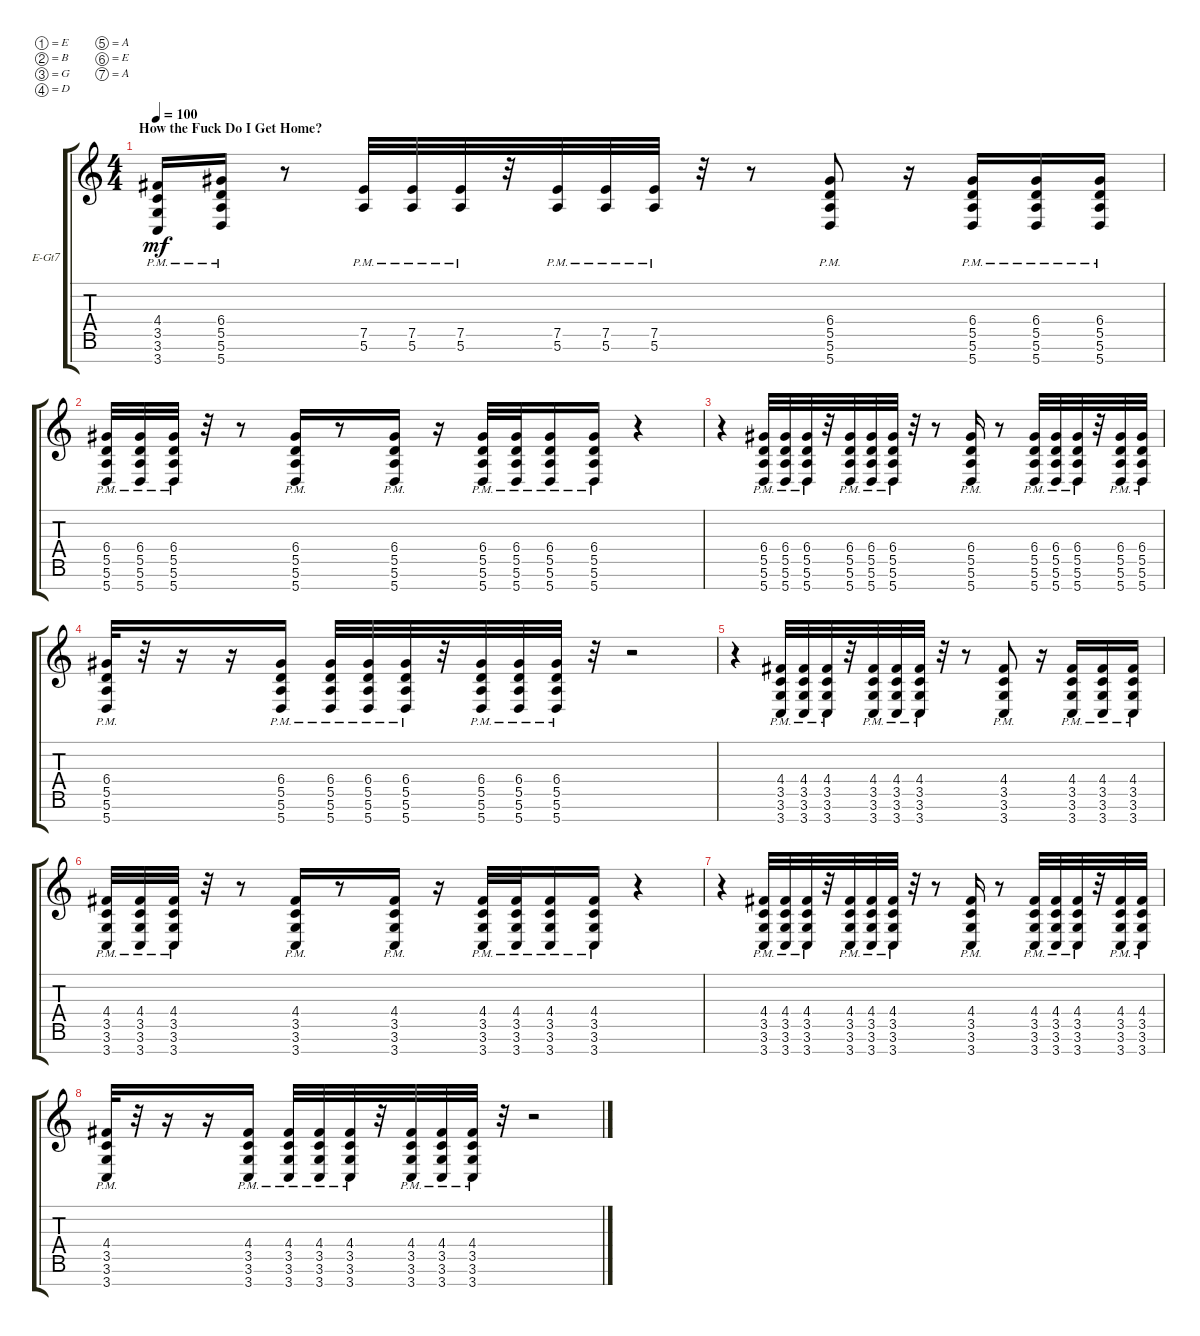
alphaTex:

\defaultSystemsLayout 4
\bracketExtendMode groupsimilarinstruments
\firstSystemTrackNameOrientation horizontal
\otherSystemsTrackNameOrientation horizontal
\track ("Diego Farias" "E-Gt7") {instrument distortionguitar}
\staff {score tabs}
\tuning (E4 B3 G3 D3 A2 E2 A1)
\ts (4 4)
\section ("" "How the Fuck Do I Get Home?")
\tempo 100
\clef g2
\ks c
(3.7{pm t} 3.5{pm t} 3.6{pm t} 4.4{pm t}).16{dy mf} (5.7{pm} 6.4{pm} 5.5{pm} 5.6{pm}).16 r.8 (5.6{pm} 7.5{pm}).32 (5.6{pm} 7.5{pm}).32 (5.6{pm} 7.5{pm}).32 r.32 (5.6{pm} 7.5{pm}).32 (5.6{pm} 7.5{pm}).32 (5.6{pm} 7.5{pm}).32 r.32 r.8 (5.7{pm} 5.6{pm} 5.5{pm} 6.4{pm}).8 r.16 (5.7{pm} 5.6{pm} 5.5{pm} 6.4{pm}).16 (5.7{pm} 5.6{pm} 5.5{pm} 6.4{pm}).16 (5.7{pm} 5.6{pm} 5.5{pm} 6.4{pm}).16 |
(5.7{pm} 5.6{pm} 5.5{pm} 6.4{pm}).32 (5.7{pm} 5.5{pm} 5.6{pm} 6.4{pm}).32 (5.7{pm} 5.6{pm} 5.5{pm} 6.4{pm}).32 r.32 r.8 (5.7{pm} 5.6{pm} 5.5{pm} 6.4{pm}).16 r.8 (5.7{pm} 5.6{pm} 5.5{pm} 6.4{pm}).16 r.16 (5.7{pm} 5.6{pm} 5.5{pm} 6.4{pm}).32 (5.7{pm} 6.4{pm} 5.5{pm} 5.6{pm}).32 (5.7{pm} 6.4{pm} 5.5{pm} 5.6{pm}).16 (5.7{pm} 6.4{pm} 5.5{pm} 5.6{pm}).16 r.4 |
r.4 (5.7{pm} 6.4{pm} 5.5{pm} 5.6{pm}).32 (5.7{pm} 6.4{pm} 5.5{pm} 5.6{pm}).32 (5.7{pm} 6.4{pm} 5.6{pm} 5.5{pm}).32 r.32 (5.7{pm} 5.5{pm} 5.6{pm} 6.4{pm}).32 (5.7{pm} 5.6{pm} 5.5{pm} 6.4{pm}).32 (5.7{pm} 5.6{pm} 5.5{pm} 6.4{pm}).32 r.32 r.8 (5.7{pm} 5.6{pm} 5.5{pm} 6.4{pm}).16 r.8 (5.7{pm} 6.4{pm} 5.5{pm} 5.6{pm}).32 (5.7{pm} 6.4{pm} 5.5{pm} 5.6{pm}).32 (5.7{pm} 6.4{pm} 5.6{pm} 5.5{pm}).32 r.32 (5.7{pm} 5.5{pm} 5.6{pm} 6.4{pm}).32 (5.7{pm} 5.6{pm} 5.5{pm} 6.4{pm}).32 |
(5.7{pm} 6.4{pm} 5.5{pm} 5.6{pm}).32 r.32 r.16 r.16 (5.7{pm} 5.6{pm} 5.5{pm} 6.4{pm}).16 (5.7{pm} 6.4{pm} 5.5{pm} 5.6{pm}).32 (5.7{pm} 6.4{pm} 5.5{pm} 5.6{pm}).32 (5.7{pm} 6.4{pm} 5.6{pm} 5.5{pm}).32 r.32 (5.7{pm} 5.5{pm} 5.6{pm} 6.4{pm}).32 (5.7{pm} 5.6{pm} 5.5{pm} 6.4{pm}).32 (5.7{pm} 5.6{pm} 5.5{pm} 6.4{pm}).32 r.32 r.2 |
r.4 (3.7{pm} 3.5{pm} 4.4{pm} 3.6{pm}).32 (3.7{pm} 3.6{pm} 3.5{pm} 4.4{pm}).32 (3.7{pm} 3.6{pm} 3.5{pm} 4.4{pm}).32 r.32 (3.7{pm} 3.6{pm} 3.5{pm} 4.4{pm}).32 (3.7{pm} 3.5{pm} 3.6{pm} 4.4{pm}).32 (3.7{pm} 3.6{pm} 3.5{pm} 4.4{pm}).32 r.32 r.8 (3.7{pm} 3.6{pm} 3.5{pm} 4.4{pm}).8 r.16 (3.7{pm} 3.6{pm} 3.5{pm} 4.4{pm}).16 (3.7{pm} 3.6{pm} 3.5{pm} 4.4{pm}).16 (3.7{pm} 3.6{pm} 3.5{pm} 4.4{pm}).16 |
(3.7{pm} 3.6{pm} 3.5{pm} 4.4{pm}).32 (3.7{pm} 3.5{pm} 3.6{pm} 4.4{pm}).32 (3.7{pm} 3.6{pm} 3.5{pm} 4.4{pm}).32 r.32 r.8 (3.7{pm} 3.6{pm} 3.5{pm} 4.4{pm}).16 r.8 (3.7{pm} 3.6{pm} 3.5{pm} 4.4{pm}).16 r.16 (3.7{pm} 3.6{pm} 3.5{pm} 4.4{pm}).32 (3.7{pm} 4.4{pm} 3.5{pm} 3.6{pm}).32 (3.7{pm} 4.4{pm} 3.5{pm} 3.6{pm}).16 (3.7{pm} 4.4{pm} 3.5{pm} 3.6{pm}).16 r.4 |
r.4 (3.7{pm} 4.4{pm} 3.5{pm} 3.6{pm}).32 (3.7{pm} 4.4{pm} 3.5{pm} 3.6{pm}).32 (3.7{pm} 4.4{pm} 3.6{pm} 3.5{pm}).32 r.32 (3.7{pm} 3.5{pm} 3.6{pm} 4.4{pm}).32 (3.7{pm} 3.6{pm} 3.5{pm} 4.4{pm}).32 (3.7{pm} 3.6{pm} 3.5{pm} 4.4{pm}).32 r.32 r.8 (3.7{pm} 3.6{pm} 3.5{pm} 4.4{pm}).16 r.8 (3.7{pm} 4.4{pm} 3.5{pm} 3.6{pm}).32 (3.7{pm} 4.4{pm} 3.5{pm} 3.6{pm}).32 (3.7{pm} 4.4{pm} 3.6{pm} 3.5{pm}).32 r.32 (3.7{pm} 3.5{pm} 3.6{pm} 4.4{pm}).32 (3.7{pm} 3.6{pm} 3.5{pm} 4.4{pm}).32 |
(3.7{pm} 4.4{pm} 3.5{pm} 3.6{pm}).32 r.32 r.16 r.16 (3.7{pm} 3.6{pm} 3.5{pm} 4.4{pm}).16 (3.7{pm} 4.4{pm} 3.5{pm} 3.6{pm}).32 (3.7{pm} 4.4{pm} 3.5{pm} 3.6{pm}).32 (3.7{pm} 4.4{pm} 3.6{pm} 3.5{pm}).32 r.32 (3.7{pm} 3.5{pm} 3.6{pm} 4.4{pm}).32 (3.7{pm} 3.6{pm} 3.5{pm} 4.4{pm}).32 (3.7{pm} 3.6{pm} 3.5{pm} 4.4{pm}).32 r.32 r.2
